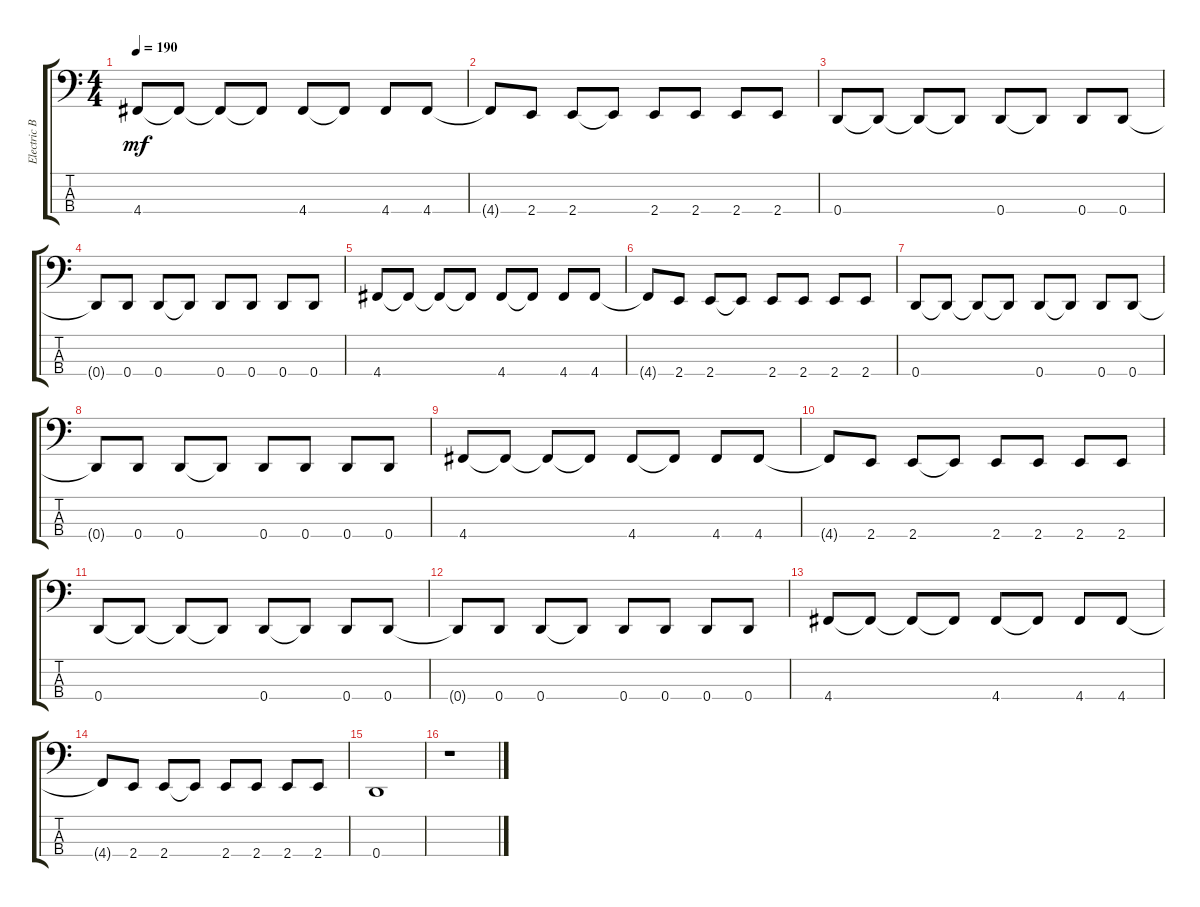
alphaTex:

\track ("Electric Bass" "Electric B") {instrument electricbassfinger}
\staff {score tabs}
\tuning (G2 D2 A1 D1) {hide}
\ts (4 4)
\tempo 190
\clef f4
\ks c
4.4.8{dy mf} 4.4{t}.8 4.4{t}.8 4.4{t}.8 4.4.8 4.4{t}.8 4.4.8 4.4.8 |
4.4{t}.8 2.4.8 2.4.8 2.4{t}.8 2.4.8 2.4.8 2.4.8 2.4.8 |
0.4.8 0.4{t}.8 0.4{t}.8 0.4{t}.8 0.4.8 0.4{t}.8 0.4.8 0.4.8 |
0.4{t}.8 0.4.8 0.4.8 0.4{t}.8 0.4.8 0.4.8 0.4.8 0.4.8 |
4.4.8 4.4{t}.8 4.4{t}.8 4.4{t}.8 4.4.8 4.4{t}.8 4.4.8 4.4.8 |
4.4{t}.8 2.4.8 2.4.8 2.4{t}.8 2.4.8 2.4.8 2.4.8 2.4.8 |
0.4.8 0.4{t}.8 0.4{t}.8 0.4{t}.8 0.4.8 0.4{t}.8 0.4.8 0.4.8 |
0.4{t}.8 0.4.8 0.4.8 0.4{t}.8 0.4.8 0.4.8 0.4.8 0.4.8 |
4.4.8 4.4{t}.8 4.4{t}.8 4.4{t}.8 4.4.8 4.4{t}.8 4.4.8 4.4.8 |
4.4{t}.8 2.4.8 2.4.8 2.4{t}.8 2.4.8 2.4.8 2.4.8 2.4.8 |
0.4.8 0.4{t}.8 0.4{t}.8 0.4{t}.8 0.4.8 0.4{t}.8 0.4.8 0.4.8 |
0.4{t}.8 0.4.8 0.4.8 0.4{t}.8 0.4.8 0.4.8 0.4.8 0.4.8 |
4.4.8 4.4{t}.8 4.4{t}.8 4.4{t}.8 4.4.8 4.4{t}.8 4.4.8 4.4.8 |
4.4{t}.8 2.4.8 2.4.8 2.4{t}.8 2.4.8 2.4.8 2.4.8 2.4.8 |
0.4.1 |
r.1
